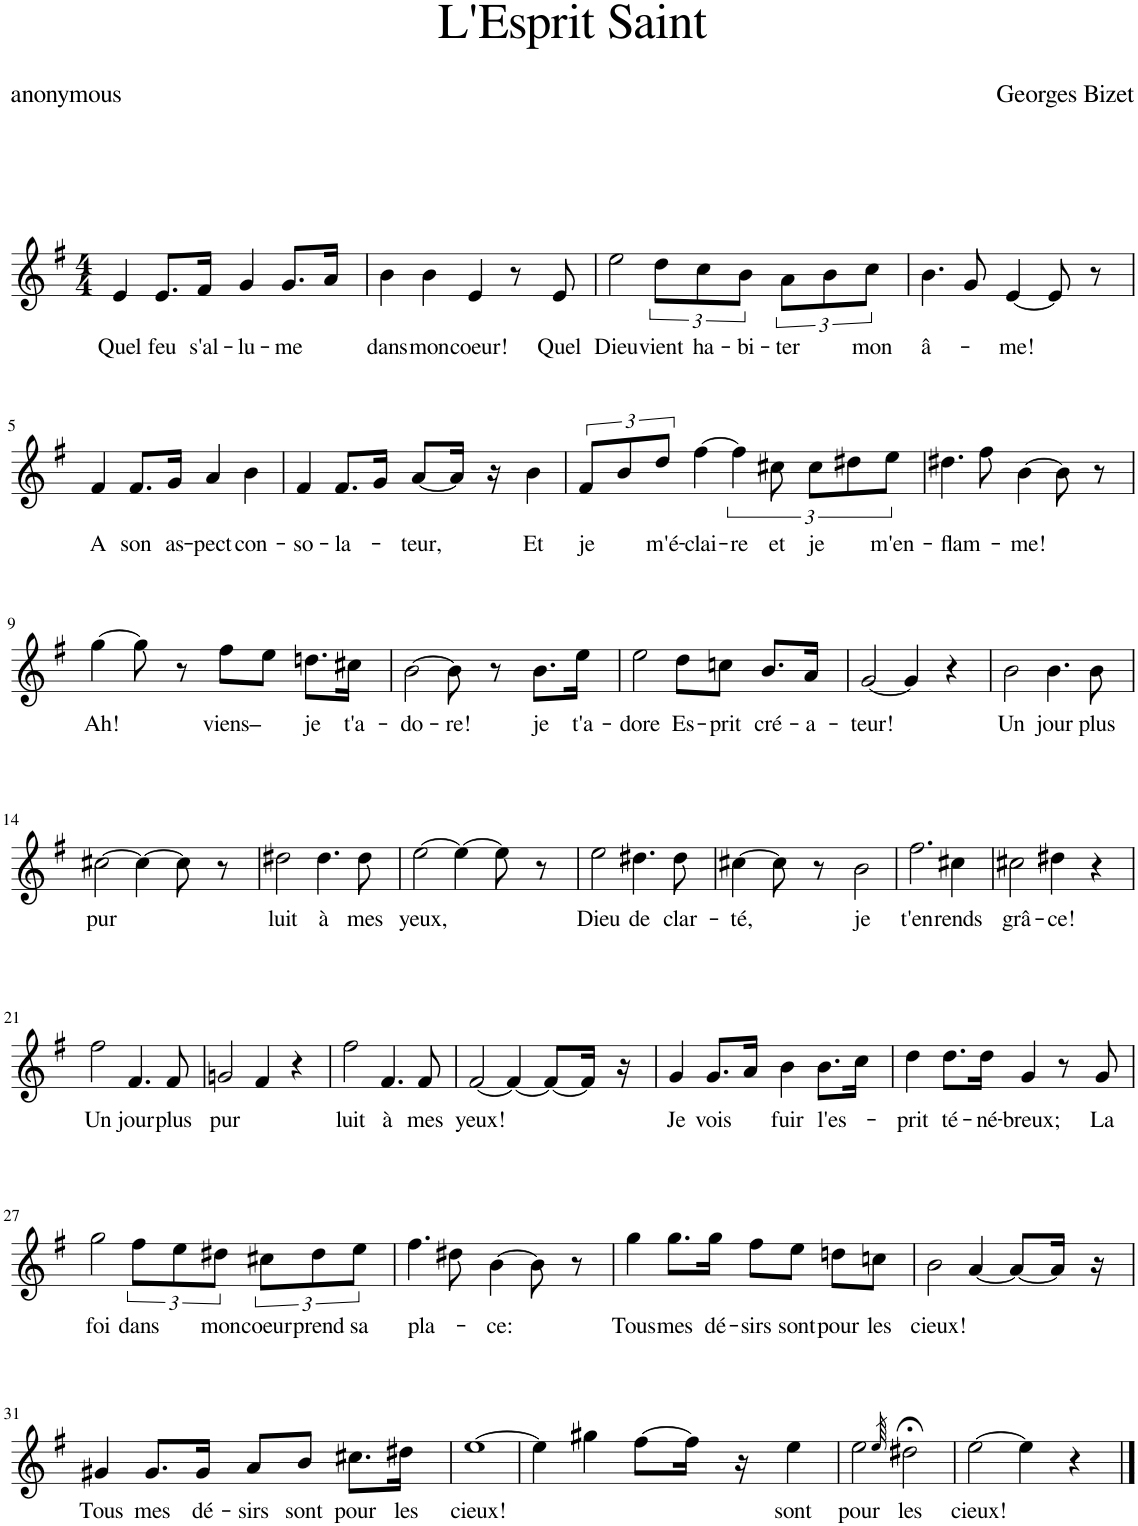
**kern	**text
*part1	*part1
*staff1	*staff1
*I"Piano	*
*I'Pno	*
*clefG2	*
*k[f#]	*
*M4/4	*
=1	=1
!	!LO:LY:b
4e/	Quel
!	!LO:LY:b
8.e/L	feu
!	!LO:LY:b
16f#/Jk	s'al-
!	!LO:LY:b
4g/	-lu-
!	!LO:LY:b
8.g/L	-me
16a/Jk	.
=2	=2
!	!LO:LY:b
4b\	dans
!	!LO:LY:b
4b\	mon
!	!LO:LY:b
4e/	coeur!
8r	.
!	!LO:LY:b
8e/	Quel
=3	=3
!	!LO:LY:b
2ee\	Dieu
!	!LO:LY:b
12dd\L	vient
!	!LO:LY:b
12cc\	ha-
!	!LO:LY:b
12b\J	-bi-
!	!LO:LY:b
12a\L	-ter
12b\	.
!	!LO:LY:b
12cc\J	mon
=4	=4
!	!LO:LY:b
4.b\	â-
8g/	.
!	!LO:LY:b
[4e/	me!
8e/]	.
8r	.
!!LO:LB:g=z
=5	=5
!	!LO:LY:b
4f#/	A
!	!LO:LY:b
8.f#/L	son
!	!LO:LY:b
16g/Jk	as-
!	!LO:LY:b
4a/	-pect
!	!LO:LY:b
4b\	con-
=6	=6
!	!LO:LY:b
4f#/	-so-
!	!LO:LY:b
8.f#/L	-la-
16g/Jk	.
!	!LO:LY:b
[8a/L	-teur,
16a/Jk]	.
16r	.
!	!LO:LY:b
4b\	Et
=7	=7
!	!LO:LY:b
12f#/L	je
12b/	.
!	!LO:LY:b
12dd/J	m'é-
!	!LO:LY:b
[4ff#\	-clai-
!	!LO:LY:b
6ff#\]	-re
!	!LO:LY:b
12cc#X\	et
!	!LO:LY:b
12cc#\L	je
12dd#X\	.
!	!LO:LY:b
12ee\J	m'en-
=8	=8
!	!LO:LY:b
4.dd#X\	-flam-
8ff#\	.
!	!LO:LY:b
[4b\	-me!
8b\]	.
8r	.
!!LO:LB:g=z
=9	=9
!	!LO:LY:b
[4gg\	Ah!
8gg\]	.
8r	.
!	!LO:LY:b
8ff#\L	viens–
8ee\J	.
!	!LO:LY:b
8.ddn\L	je
!	!LO:LY:b
16cc#X\Jk	t'a-
=10	=10
!	!LO:LY:b
[2b\	-do-
!	!LO:LY:b
8b\]	-re!
8r	.
!	!LO:LY:b
8.b\L	je
!	!LO:LY:b
16ee\Jk	t'a-
=11	=11
!	!LO:LY:b
2ee\	-dore
!	!LO:LY:b
8dd\L	Es-
!	!LO:LY:b
8ccn\J	-prit
!	!LO:LY:b
8.b/L	cré-
!	!LO:LY:b
16a/Jk	-a-
=12	=12
!	!LO:LY:b
[2g/	-teur!
4g/]	.
4r	.
=13	=13
!	!LO:LY:b
2b\	Un
!	!LO:LY:b
4.b\	jour
!	!LO:LY:b
8b\	plus
!!LO:LB:g=z
=14	=14
!	!LO:LY:b
[2cc#X\	pur
4cc#\_	.
8cc#\]	.
8r	.
=15	=15
!	!LO:LY:b
2dd#X\	luit
!	!LO:LY:b
4.dd#\	à
!	!LO:LY:b
8dd#\	mes
=16	=16
!	!LO:LY:b
[2ee\	yeux,
4ee\_	.
8ee\]	.
8r	.
=17	=17
!	!LO:LY:b
2ee\	Dieu
!	!LO:LY:b
4.dd#X\	de
!	!LO:LY:b
8dd#\	clar-
=18	=18
!	!LO:LY:b
[4cc#X\	-té,
8cc#\]	.
8r	.
!	!LO:LY:b
2b\	je
=19	=19
!	!LO:LY:b
2.ff#\	t'en
!	!LO:LY:b
4cc#X\	rends
=20	=20
!	!LO:LY:b
2cc#X\	grâ-
!	!LO:LY:b
4dd#X\	-ce!
4r	.
!!LO:LB:g=z
=21	=21
!	!LO:LY:b
2ff#\	Un
!	!LO:LY:b
4.f#/	jour
!	!LO:LY:b
8f#/	plus
=22	=22
!	!LO:LY:b
2gn/	pur
4f#/	.
4r	.
=23	=23
!	!LO:LY:b
2ff#\	luit
!	!LO:LY:b
4.f#/	à
!	!LO:LY:b
8f#/	mes
=24	=24
!	!LO:LY:b
[2f#/	yeux!
4f#/_	.
8f#/L_	.
16f#/Jk]	.
16r	.
=25	=25
!	!LO:LY:b
4g/	Je
!	!LO:LY:b
8.g/L	vois
16a/Jk	.
!	!LO:LY:b
4b\	fuir
!	!LO:LY:b
8.b\L	l'es-
16cc\Jk	.
=26	=26
!	!LO:LY:b
4dd\	-prit
!	!LO:LY:b
8.dd\L	té-
!	!LO:LY:b
16dd\Jk	-né-
!	!LO:LY:b
4g/	-breux;
8r	.
!	!LO:LY:b
8g/	La
!!LO:LB:g=z
=27	=27
!	!LO:LY:b
2gg\	foi
!	!LO:LY:b
12ff#\L	dans
12ee\	.
!	!LO:LY:b
12dd#X\J	mon
!	!LO:LY:b
12cc#X\L	coeur
!	!LO:LY:b
12dd#\	prend
!	!LO:LY:b
12ee\J	sa
=28	=28
!	!LO:LY:b
4.ff#\	pla-
8dd#X\	.
!	!LO:LY:b
[4b\	-ce:
8b\]	.
8r	.
=29	=29
!	!LO:LY:b
4gg\	Tous
!	!LO:LY:b
8.gg\L	mes
!	!LO:LY:b
16gg\Jk	dé-
!	!LO:LY:b
8ff#\L	-sirs
!	!LO:LY:b
8ee\J	sont
!	!LO:LY:b
8ddn\L	pour
!	!LO:LY:b
8ccn\J	les
=30	=30
!	!LO:LY:b
2b\	cieux!
[4a/	.
8a/L_	.
16a/Jk]	.
16r	.
!!LO:LB:g=z
=31	=31
!	!LO:LY:b
4g#X/	Tous
!	!LO:LY:b
8.g#/L	mes
!	!LO:LY:b
16g#/Jk	dé-
!	!LO:LY:b
8a/L	-sirs
!	!LO:LY:b
8b/J	sont
!	!LO:LY:b
8.cc#X\L	pour
!	!LO:LY:b
16dd#X\Jk	les
=32	=32
!	!LO:LY:b
[1ee	cieux!
=33	=33
4ee\]	.
4gg#X\	.
[8ff#\L	.
16ff#\Jk]	.
16r	.
!	!LO:LY:b
4ee\	sont
=34	=34
!	!LO:LY:b
2ee\	pour
64qee/	.
!	!LO:LY:b
2dd#X;<\	les
=35	=35
!	!LO:LY:b
[2ee\	cieux!
4ee\]	.
4r	.
==	==
*-	*-
